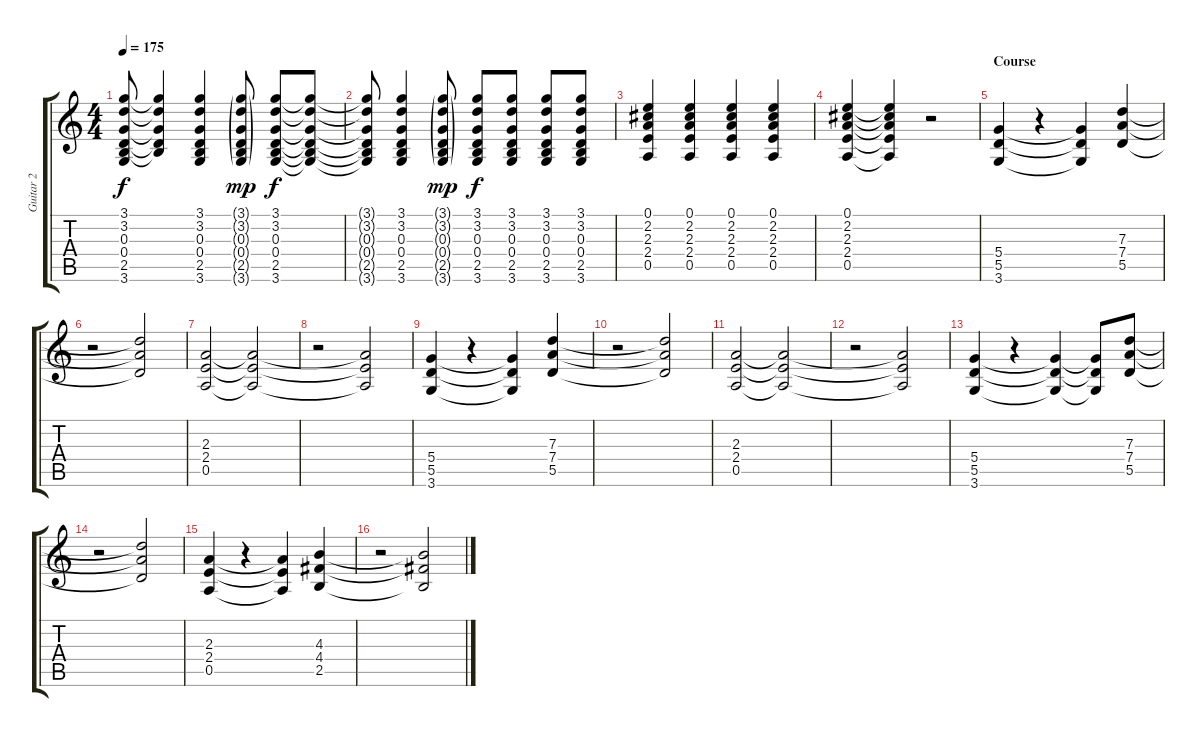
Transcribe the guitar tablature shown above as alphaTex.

\track ("Guitar 2" "Guitar 2") {instrument distortionguitar}
\staff {score tabs}
\tuning (E4 B3 G3 D3 A2 E2) {hide}
\ts (4 4)
\tempo 175
\clef g2
\ks c
(3.1 3.2 0.3 0.4 2.5 3.6).8{dy f} (3.1{t} 3.2{t} 0.3{t} 0.4{t} 2.5{t}).4 (3.1 3.2 0.3 0.4 2.5 3.6).4 (3.1{g} 3.2{g} 0.3{g} 0.4{g} 2.5{g} 3.6{g}).8{dy mp} (3.1 3.2 0.3 0.4 2.5 3.6).8{dy f} (3.1{t} 3.2{t} 0.3{t} 0.4{t} 2.5{t} 3.6{t}).8 |
(3.1{t} 3.2{t} 0.3{t} 0.4{t} 2.5{t} 3.6{t}).8 (3.1 3.2 0.3 0.4 2.5 3.6).4 (3.1{g} 3.2{g} 0.3{g} 0.4{g} 2.5{g} 3.6{g}).8{dy mp} (3.1 3.2 0.3 0.4 2.5 3.6).8{dy f} (3.1 3.2 0.3 0.4 2.5 3.6).8 (3.1 3.2 0.3 0.4 2.5 3.6).8 (3.1 3.2 0.3 0.4 2.5 3.6).8 |
(0.1 2.2 2.3 2.4 0.5).4 (0.1 2.2 2.3 2.4 0.5).4 (0.1 2.2 2.3 2.4 0.5).4 (0.1 2.2 2.3 2.4 0.5).4 |
(0.1 2.2 2.3 2.4 0.5).4 (0.1{t} 2.2{t} 2.3{t} 2.4{t} 0.5{t}).4 r.2 |
\section ("" "Course")
(5.4 5.5 3.6).4{instrument distortionguitar} r.4 (5.4{t} 5.5{t} 3.6{t}).4 (7.3 7.4 5.5).4 |
r.2 (7.3{t} 7.4{t} 5.5{t}).2 |
(2.3 2.4 0.5).2 (2.3{t} 2.4{t} 0.5{t}).2 |
r.2 (2.3{t} 2.4{t} 0.5{t}).2 |
(5.4 5.5 3.6).4{instrument distortionguitar} r.4 (5.4{t} 5.5{t} 3.6{t}).4 (7.3 7.4 5.5).4 |
r.2 (7.3{t} 7.4{t} 5.5{t}).2 |
(2.3 2.4 0.5).2 (2.3{t} 2.4{t} 0.5{t}).2 |
r.2 (2.3{t} 2.4{t} 0.5{t}).2 |
(5.4 5.5 3.6).4 r.4 (5.4{t} 5.5{t} 3.6{t}).4 (5.4{t} 5.5{t} 3.6{t}).8 (7.3 7.4 5.5).8 |
r.2 (7.3{t} 7.4{t} 5.5{t}).2 |
(2.3 2.4 0.5).4 r.4 (2.3{t} 2.4{t} 0.5{t}).4 (4.3 4.4 2.5).4 |
r.2 (4.3{t} 4.4{t} 2.5{t}).2
